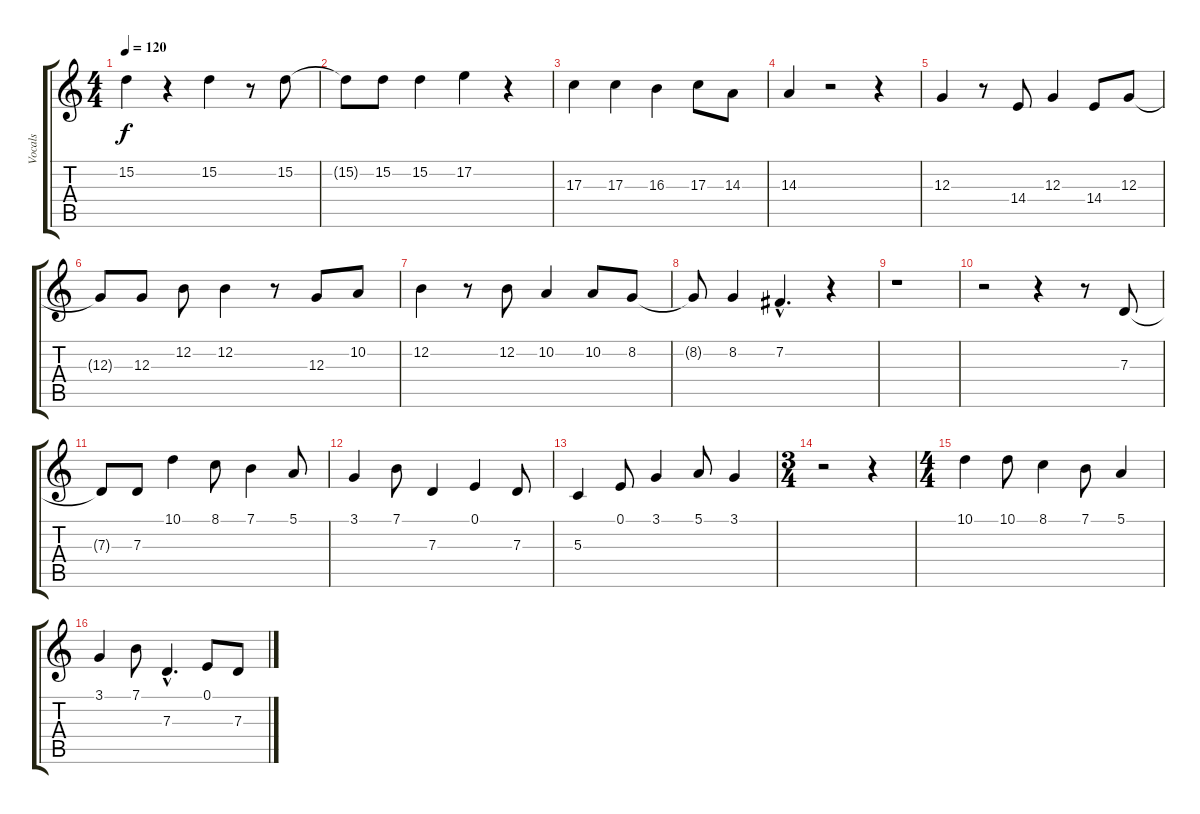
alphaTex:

\track ("Vocals   " "Vocals   ") {instrument acousticgrandpiano}
\staff {score tabs}
\tuning (E4 B3 G3 D3 A2 E2) {hide}
\ts (4 4)
\tempo 120
\clef g2
\ks c
15.2.4{dy f} r.4 15.2.4 r.8 15.2.8 |
15.2{t}.8 15.2.8 15.2.4 17.2.4 r.4 |
17.3.4 17.3.4 16.3.4 17.3.8 14.3.8 |
14.3.4 r.2 r.4 |
12.3.4 r.8 14.4.8 12.3.4 14.4.8 12.3.8 |
12.3{t}.8 12.3.8 12.2.8 12.2.4 r.8 12.3.8 10.2.8 |
12.2.4 r.8 12.2.8 10.2.4 10.2.8 8.2.8 |
8.2{t}.8 8.2.4 7.2{hac}.4{d} r.4 |
r.1 |
r.2 r.4 r.8 7.3.8 |
7.3{t}.8 7.3.8 10.1.4 8.1.8 7.1.4 5.1.8 |
3.1.4 7.1.8 7.3.4 0.1.4 7.3.8 |
5.3.4 0.1.8 3.1.4 5.1.8 3.1.4 |
\ts (3 4)
r.2 r.4 |
\ts (4 4)
10.1.4 10.1.8 8.1.4 7.1.8 5.1.4 |
3.1.4 7.1.8 7.3{hac}.4{d} 0.1.8 7.3.8
